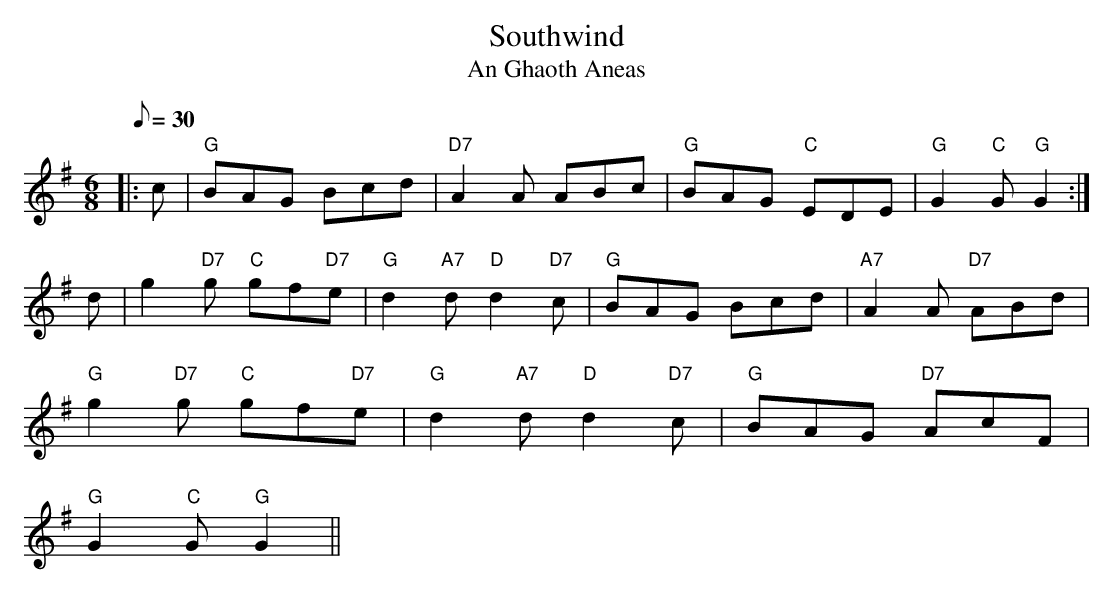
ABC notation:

X:1
T:Southwind
T:An Ghaoth Aneas
M:6/8
L:1/8
Q:30
K:G
|: c|"G"BAG Bcd|"D7"A2A ABc|"G"BAG "C"EDE|"G"G2 "C"G"G"G2 :|
d|g2"D7"g "C"gf"D7"e|"G"d2"A7"d "D"d2"D7"c|"G"BAG Bcd|"A7"A2A "D7"ABd|
"G"g2"D7"g "C"gf"D7"e|"G"d2"A7"d "D"d2"D7"c|"G"BAG "D7"AcF|
"G"G2"C"G "G"G2 ||
